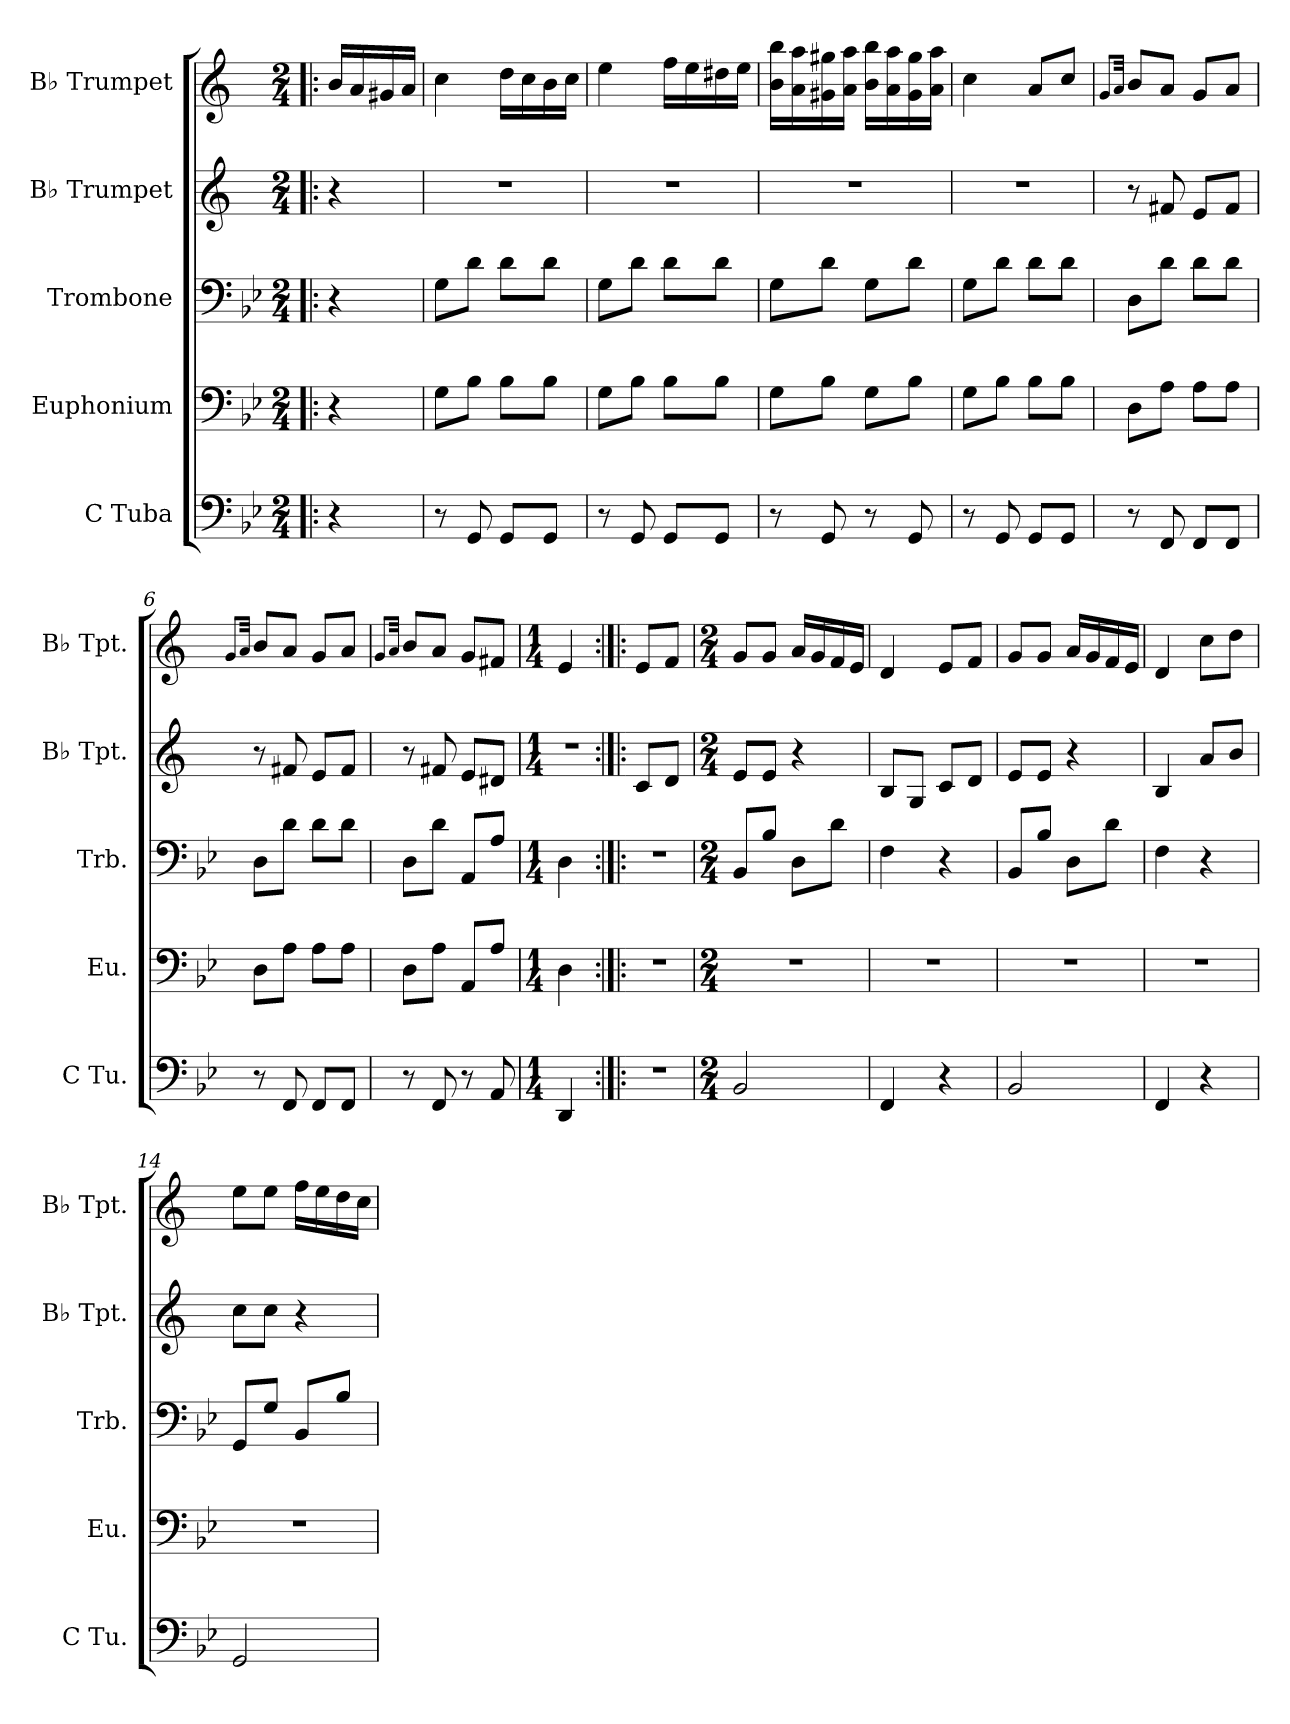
**kern	**kern	**kern	**kern	**kern
*part5	*part4	*part3	*part2	*part1
*staff5	*staff4	*staff3	*staff2	*staff1
*I"C Tuba	*I"Euphonium	*I"Trombone	*I"B♭ Trumpet	*I"B♭ Trumpet
*I'C Tu.	*I'Eu.	*I'Trb.	*I'B♭ Tpt.	*I'B♭ Tpt.
*clefF4	*clefF4	*clefF4	*clefG2	*clefG2
*	*	*	*ITrd1c2	*ITrd1c2
*k[b-e-]	*k[b-e-]	*k[b-e-]	*k[b-e-]	*k[b-e-]
*B-:	*B-:	*B-:	*B-:	*B-:
*M2/4	*M2/4	*M2/4	*M2/4	*M2/4
*MM120	*MM120	*MM120	*MM120	*MM120
=!|:	=!|:	=!|:	=!|:	=!|:
4r	4r	4r	4r	16a/LL
.	.	.	.	16g/
.	.	.	.	16f#X/
.	.	.	.	16g/JJ
=1	=1	=1	=1	=1
8r	8G\L	8G\L	2r	4b-\
8GG/	8B-\J	8d\J	.	.
8GG/L	8B-\L	8d\L	.	16cc\LL
.	.	.	.	16b-\
8GG/J	8B-\J	8d\J	.	16a\
.	.	.	.	16b-\JJ
=2	=2	=2	=2	=2
8r	8G\L	8G\L	2r	4dd\
8GG/	8B-\J	8d\J	.	.
8GG/L	8B-\L	8d\L	.	16ee-\LL
.	.	.	.	16dd\
8GG/J	8B-\J	8d\J	.	16cc#X\
.	.	.	.	16dd\JJ
=3	=3	=3	=3	=3
8r	8G\L	8G\L	2r	16a\ 16aa\LL
.	.	.	.	16g\ 16gg\
8GG/	8B-\J	8d\J	.	16f#X\ 16ff#X\
.	.	.	.	16g\ 16gg\JJ
8r	8G\L	8G\L	.	16a\ 16aa\LL
.	.	.	.	16g\ 16gg\
8GG/	8B-\J	8d\J	.	16f#\ 16ff#\
.	.	.	.	16g\ 16gg\JJ
=4	=4	=4	=4	=4
8r	8G\L	8G\L	2r	4b-\
8GG/	8B-\J	8d\J	.	.
8GG/L	8B-\L	8d\L	.	8g/L
8GG/J	8B-\J	8d\J	.	8b-/J
!!LO:LB:g=z
=5	=5	=5	=5	=5
.	.	.	.	8qf/L
.	.	.	.	32qg/Jkk
8r	8D\L	8D\L	8r	8a/L
8FF/	8A\J	8d\J	8en/	8g/J
8FF/L	8A\L	8d\L	8d/L	8f/L
8FF/J	8A\J	8d\J	8e/J	8g/J
=6	=6	=6	=6	=6
.	.	.	.	8qf/L
.	.	.	.	32qg/Jkk
8r	8D\L	8D\L	8r	8a/L
8FF/	8A\J	8d\J	8en/	8g/J
8FF/L	8A\L	8d\L	8d/L	8f/L
8FF/J	8A\J	8d\J	8e/J	8g/J
=7	=7	=7	=7	=7
.	.	.	.	8qf/L
.	.	.	.	32qg/Jkk
8r	8D\L	8D\L	8r	8a/L
8FF/	8A\J	8d\J	8en/	8g/J
8r	8AA/L	8AA/L	8d/L	8f/L
8AA/	8A/J	8A/J	8c#X/J	8en/J
=8	=8	=8	=8	=8
*M1/4	*M1/4	*M1/4	*M1/4	*M1/4
4DD/	4D\	4D\	4r	4d/
=9:|!|:	=9:|!|:	=9:|!|:	=9:|!|:	=9:|!|:
4r	4r	4r	8B-/L	8d/L
.	.	.	8c/J	8e-/J
=10	=10	=10	=10	=10
*M2/4	*M2/4	*M2/4	*M2/4	*M2/4
2BB-/	2r	8BB-/L	8d/L	8f/L
.	.	8B-/J	8d/J	8f/J
.	.	8D\L	4r	16g/LL
.	.	.	.	16f/
.	.	8d\J	.	16e-/
.	.	.	.	16d/JJ
!!LO:PB:g=z
=11	=11	=11	=11	=11
4FF/	2r	4F\	8A/L	4c/
.	.	.	8F/J	.
4r	.	4r	8B-/L	8d/L
.	.	.	8c/J	8e-/J
=12	=12	=12	=12	=12
2BB-/	2r	8BB-/L	8d/L	8f/L
.	.	8B-/J	8d/J	8f/J
.	.	8D\L	4r	16g/LL
.	.	.	.	16f/
.	.	8d\J	.	16e-/
.	.	.	.	16d/JJ
=13	=13	=13	=13	=13
4FF/	2r	4F\	4A/	4c/
4r	.	4r	8g/L	8b-\L
.	.	.	8a/J	8cc\J
=14	=14	=14	=14	=14
2GG/	2r	8GG/L	8b-\L	8dd\L
.	.	8G/J	8b-\J	8dd\J
.	.	8BB-/L	4r	16ee-\LL
.	.	.	.	16dd\
.	.	8B-/J	.	16cc\
.	.	.	.	16b-\JJ
=	=	=	=	=
*-	*-	*-	*-	*-
